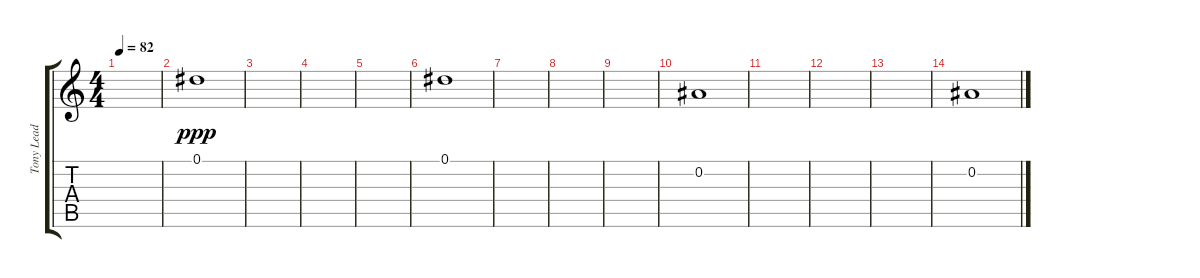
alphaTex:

\track ("Tony Lead" "Tony Lead") {instrument distortionguitar}
\staff {score tabs}
\tuning (Eb4 Bb3 Gb3 Db3 Ab2 Eb2) {hide}
\ts (4 4)
\tempo 82
\clef g2
\ks c
|
0.1.1{dy ppp} |
|
|
|
0.1.1 |
|
|
|
0.2.1 |
|
|
|
0.2.1
